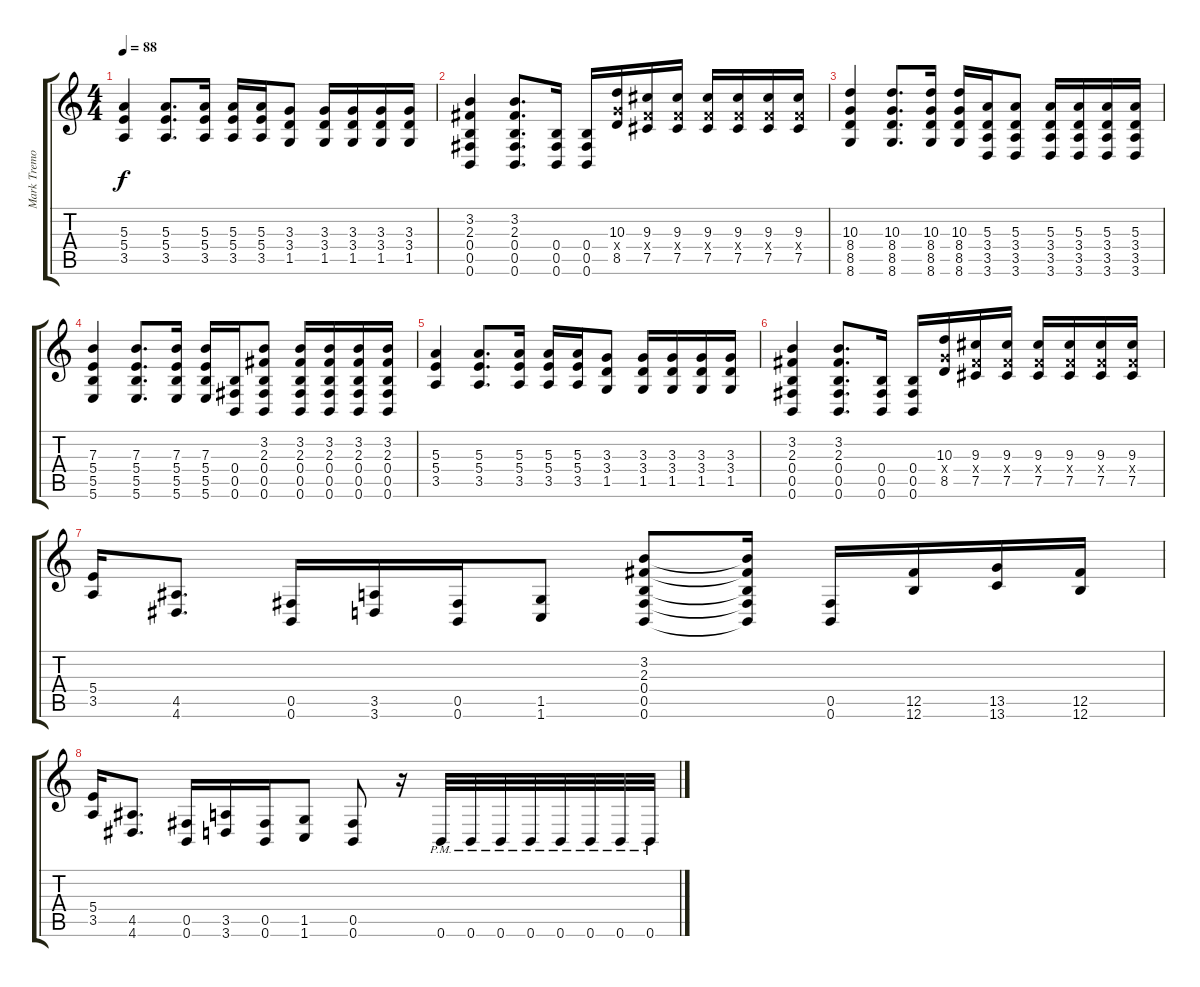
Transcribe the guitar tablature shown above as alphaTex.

\track ("Mark Tremonti" "Mark Tremo") {instrument distortionguitar}
\staff {score tabs}
\tuning (Db4 Ab3 E3 B2 Gb2 B1) {hide}
\ts (4 4)
\tempo 88
\clef g2
\ks c
(5.3 5.4 3.5).4{dy f} (5.3 5.4 3.5).8{d} (5.3 5.4 3.5).16 (5.3 5.4 3.5).16 (5.3 5.4 3.5).16 (3.3 3.4 1.5).8 (3.3 3.4 1.5).16 (3.3 3.4 1.5).16 (3.3 3.4 1.5).16 (3.3 3.4 1.5).16 |
(3.2 2.3 0.4 0.5 0.6).4 (3.2 2.3 0.4 0.5 0.6).8{d} (0.4 0.5 0.6).16 (0.4 0.5 0.6).16 (10.3 8.4{x} 8.5).16 (9.3 7.4{x} 7.5).16 (9.3 7.4{x} 7.5).16 (9.3 7.4{x} 7.5).16 (9.3 7.4{x} 7.5).16 (9.3 7.4{x} 7.5).16 (9.3 7.4{x} 7.5).16 |
(10.3 8.4 8.5 8.6).4 (10.3 8.4 8.5 8.6).8{d} (10.3 8.4 8.5 8.6).16 (10.3 8.4 8.5 8.6).16 (5.3 3.4 3.5 3.6).16 (5.3 3.4 3.5 3.6).8 (5.3 3.4 3.5 3.6).16 (5.3 3.4 3.5 3.6).16 (5.3 3.4 3.5 3.6).16 (5.3 3.4 3.5 3.6).16 |
(7.3 5.4 5.5 5.6).4 (7.3 5.4 5.5 5.6).8{d} (7.3 5.4 5.5 5.6).16 (7.3 5.4 5.5 5.6).16 (0.4 0.5 0.6).16 (3.2 2.3 0.4 0.5 0.6).8 (3.2 2.3 0.4 0.5 0.6).16 (3.2 2.3 0.4 0.5 0.6).16 (3.2 2.3 0.4 0.5 0.6).16 (3.2 2.3 0.4 0.5 0.6).16 |
(5.3 5.4 3.5).4 (5.3 5.4 3.5).8{d} (5.3 5.4 3.5).16 (5.3 5.4 3.5).16 (5.3 5.4 3.5).16 (3.3 3.4 1.5).8 (3.3 3.4 1.5).16 (3.3 3.4 1.5).16 (3.3 3.4 1.5).16 (3.3 3.4 1.5).16 |
(3.2 2.3 0.4 0.5 0.6).4 (3.2 2.3 0.4 0.5 0.6).8{d} (0.4 0.5 0.6).16 (0.4 0.5 0.6).16 (10.3 8.4{x} 8.5).16 (9.3 7.4{x} 7.5).16 (9.3 7.4{x} 7.5).16 (9.3 7.4{x} 7.5).16 (9.3 7.4{x} 7.5).16 (9.3 7.4{x} 7.5).16 (9.3 7.4{x} 7.5).16 |
(5.4 3.5).16 (4.5 4.6).8{d} (0.5 0.6).16 (3.5 3.6).16 (0.5 0.6).16 (1.5 1.6).8 (3.2 2.3 0.4 0.5 0.6).8 (3.2{t} 2.3{t} 0.4{t} 0.5{t} 0.6{t}).16 (0.5 0.6).16 (12.5 12.6).16 (13.5 13.6).16 (12.5 12.6).16 |
(5.4 3.5).16 (4.5 4.6).8{d} (0.5 0.6).16 (3.5 3.6).16 (0.5 0.6).16 (1.5 1.6).8 (0.5 0.6).8 r.16 0.6{pm}.32 0.6{pm}.32 0.6{pm}.32 0.6{pm}.32 0.6{pm}.32 0.6{pm}.32 0.6{pm}.32 0.6{pm}.32
